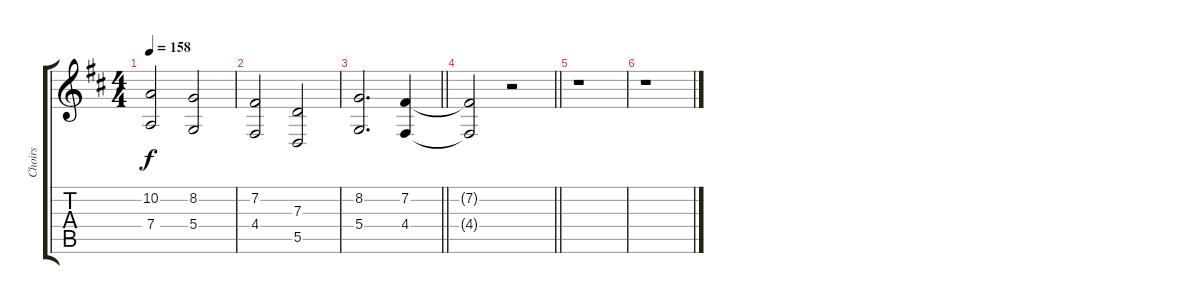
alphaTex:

\track ("Choirs" "Choirs") {instrument choiraahs}
\staff {score tabs}
\tuning (E4 B3 G3 D3 A2 E2) {hide}
\ts (4 4)
\tempo 158
\clef g2
\ks d
(10.2 7.4).2{dy f} (8.2 5.4).2 |
(7.2 4.4).2 (7.3 5.5).2 |
\barLineRight lightlight
(8.2 5.4).2{d} (7.2 4.4).4 |
\barLineRight lightlight
(7.2{t} 4.4{t}).2 r.2 |
r.1 |
r.1
